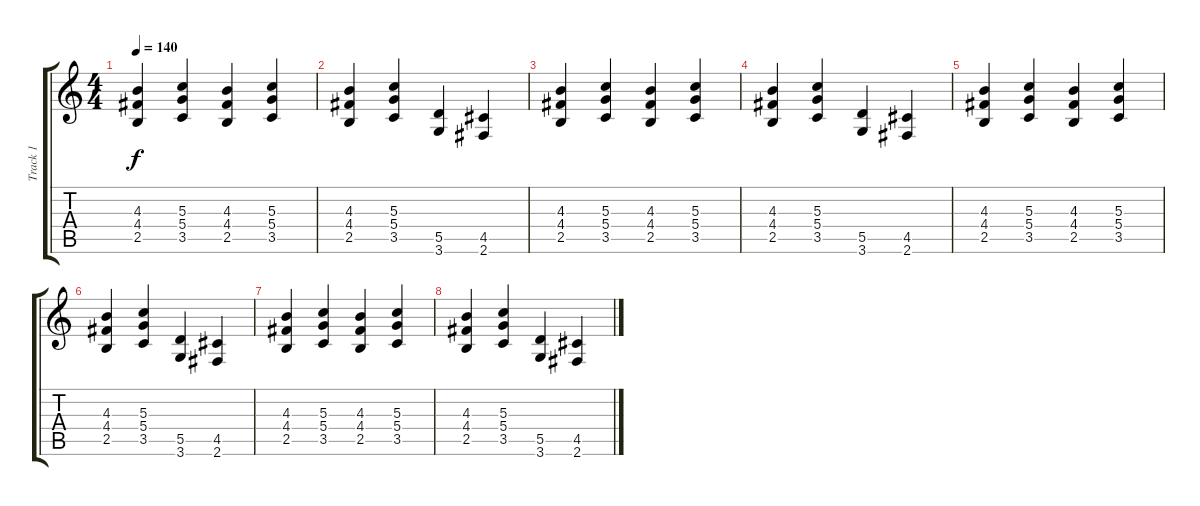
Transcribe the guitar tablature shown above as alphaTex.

\track ("Track 1" "Track 1") {instrument distortionguitar}
\staff {score tabs}
\tuning (E4 B3 G3 D3 A2 E2) {hide}
\ts (4 4)
\tempo 140
\clef g2
\ks c
(4.3 4.4 2.5).4{dy f} (5.3 5.4 3.5).4 (4.3 4.4 2.5).4 (5.3 5.4 3.5).4 |
(4.3 4.4 2.5).4 (5.3 5.4 3.5).4 (5.5 3.6).4 (4.5 2.6).4 |
(4.3 4.4 2.5).4 (5.3 5.4 3.5).4 (4.3 4.4 2.5).4 (5.3 5.4 3.5).4 |
(4.3 4.4 2.5).4 (5.3 5.4 3.5).4 (5.5 3.6).4 (4.5 2.6).4 |
(4.3 4.4 2.5).4 (5.3 5.4 3.5).4 (4.3 4.4 2.5).4 (5.3 5.4 3.5).4 |
(4.3 4.4 2.5).4 (5.3 5.4 3.5).4 (5.5 3.6).4 (4.5 2.6).4 |
(4.3 4.4 2.5).4 (5.3 5.4 3.5).4 (4.3 4.4 2.5).4 (5.3 5.4 3.5).4 |
(4.3 4.4 2.5).4 (5.3 5.4 3.5).4 (5.5 3.6).4 (4.5 2.6).4
